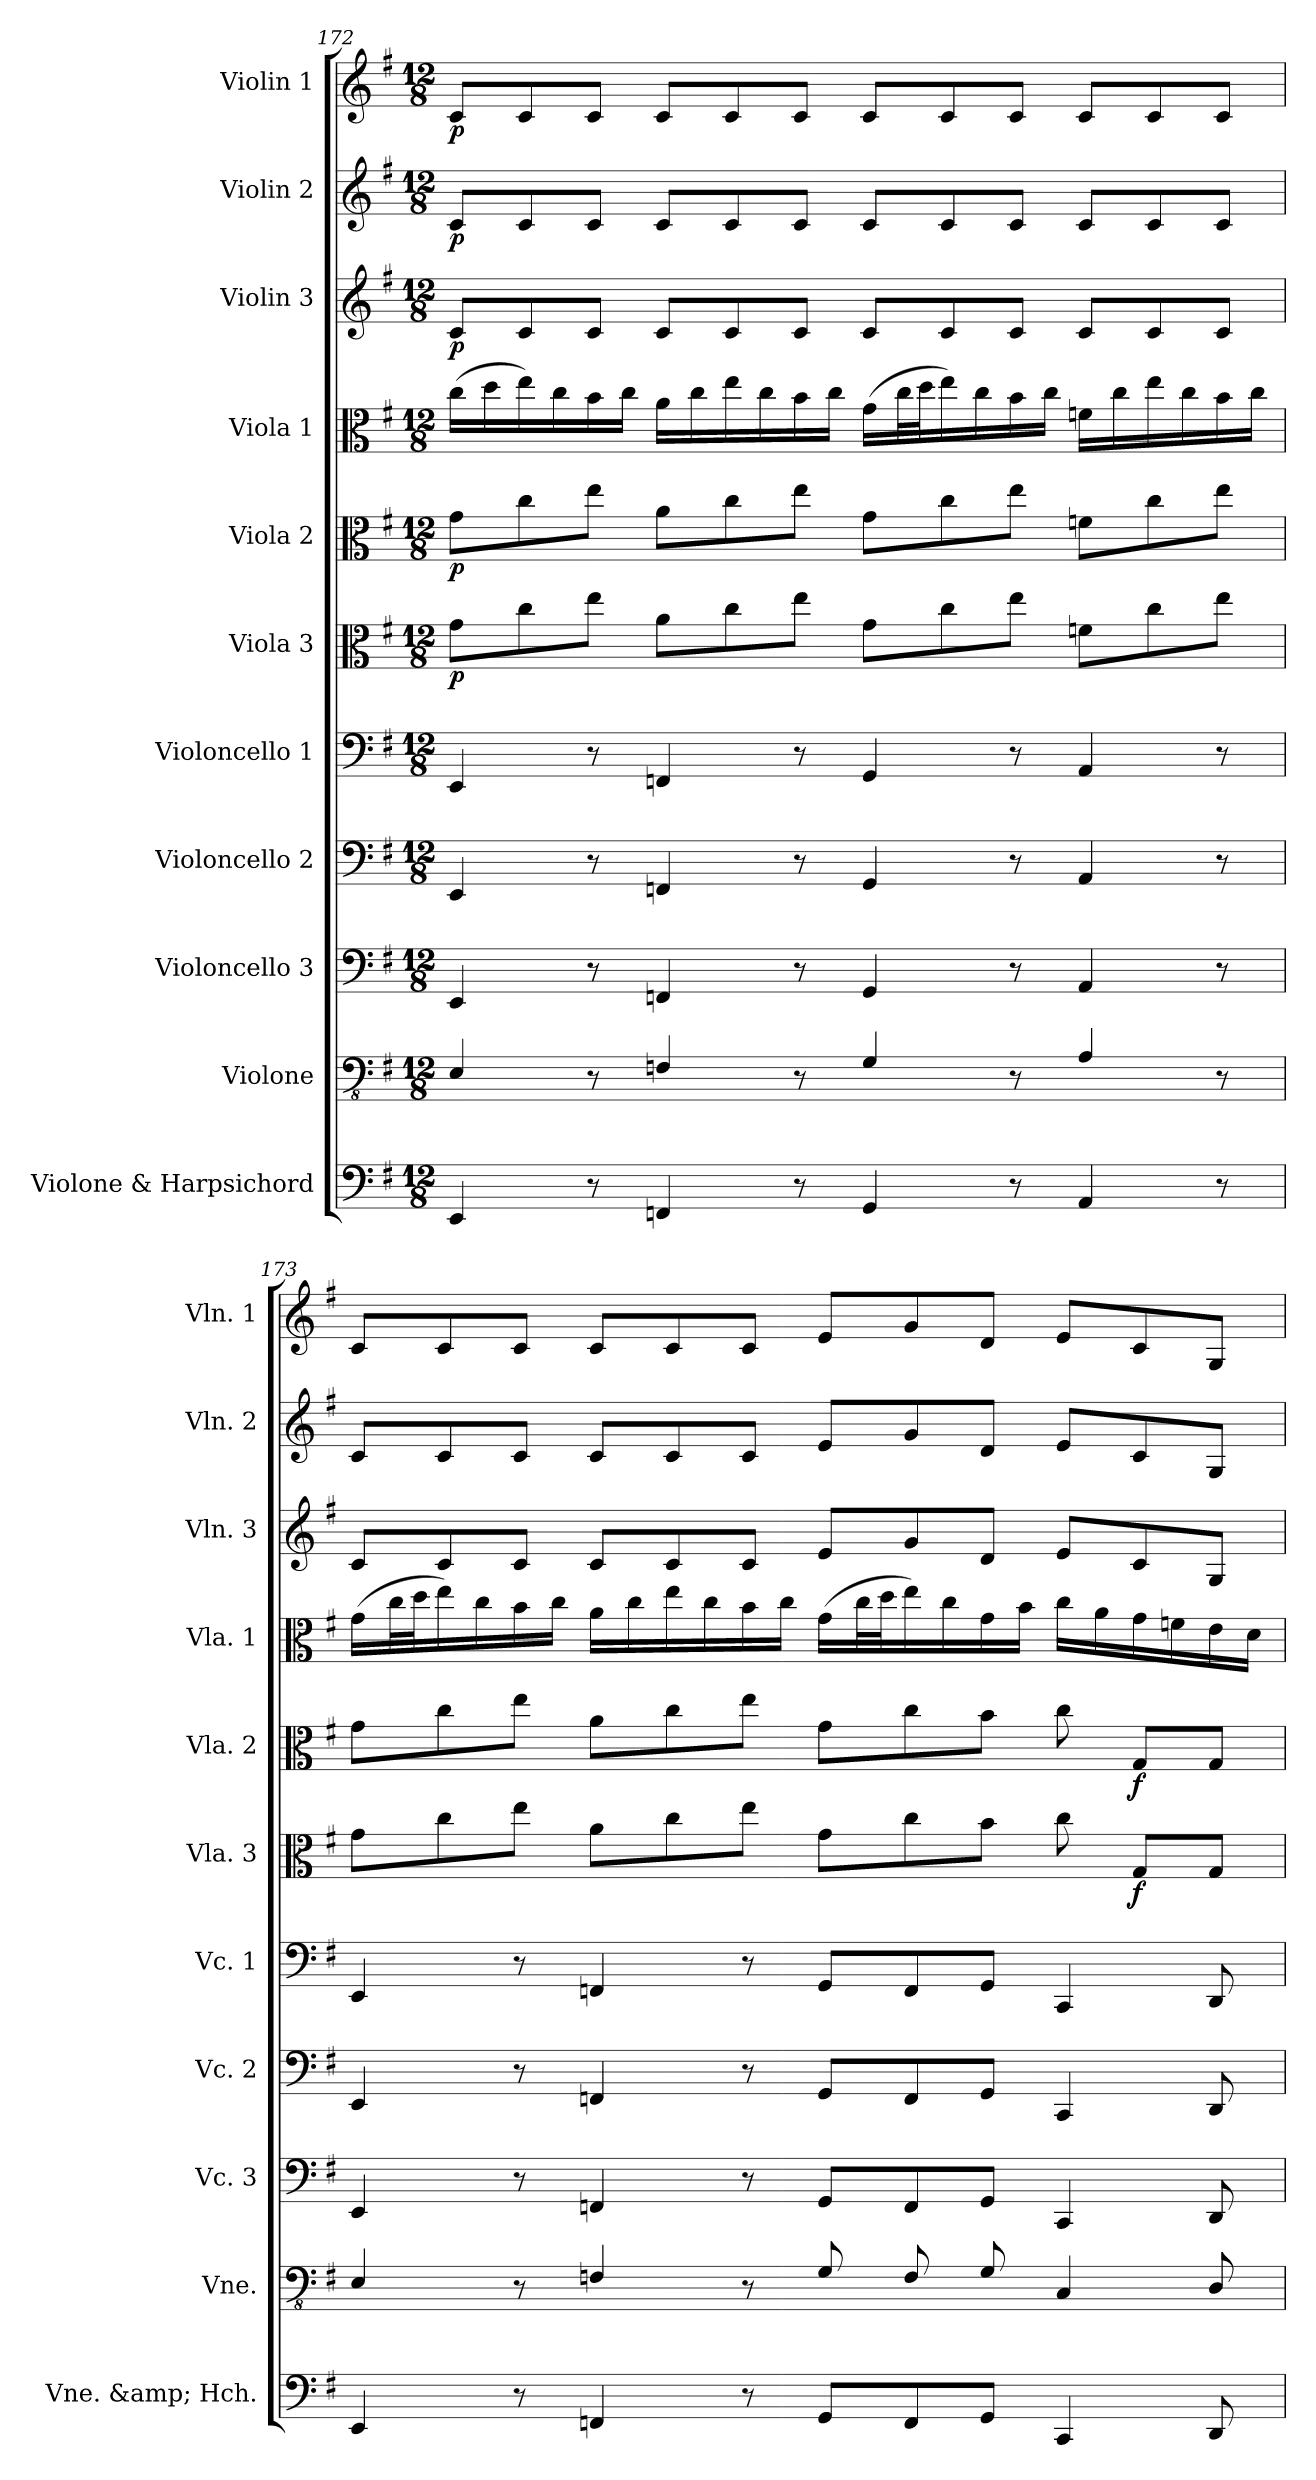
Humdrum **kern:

**kern	**kern	**kern	**kern	**kern	**kern	**dynam	**kern	**dynam	**kern	**kern	**dynam	**kern	**dynam	**kern	**dynam
*part11	*part10	*part9	*part8	*part7	*part6	*part6	*part5	*part5	*part4	*part3	*part3	*part2	*part2	*part1	*part1
*staff11	*staff10	*staff9	*staff8	*staff7	*staff6	*staff6	*staff5	*staff5	*staff4	*staff3	*staff3	*staff2	*staff2	*staff1	*staff1
*I"Violone &amp; Harpsichord	*I"Violone	*I"Violoncello 3	*I"Violoncello 2	*I"Violoncello 1	*I"Viola 3	*	*I"Viola 2	*	*I"Viola 1	*I"Violin 3	*	*I"Violin 2	*	*I"Violin 1	*
*I'Vne. &amp; Hch.	*I'Vne.	*I'Vc. 3	*I'Vc. 2	*I'Vc. 1	*I'Vla. 3	*	*I'Vla. 2	*	*I'Vla. 1	*I'Vln. 3	*	*I'Vln. 2	*	*I'Vln. 1	*
*clefF4	*clefFv4	*clefF4	*clefF4	*clefF4	*clefC3	*	*clefC3	*	*clefC3	*clefG2	*	*clefG2	*	*clefG2	*
*	*ITrd7c12	*	*	*	*	*	*	*	*	*	*	*	*	*	*
*k[f#]	*k[f#]	*k[f#]	*k[f#]	*k[f#]	*k[f#]	*	*k[f#]	*	*k[f#]	*k[f#]	*	*k[f#]	*	*k[f#]	*
*M12/8	*M12/8	*M12/8	*M12/8	*M12/8	*M12/8	*	*M12/8	*	*M12/8	*M12/8	*	*M12/8	*	*M12/8	*
=172	=172	=172	=172	=172	=172	=172	=172	=172	=172	=172	=172	=172	=172	=172	=172
!	!	!	!	!	!	!LO:DY:b	!	!LO:DY:b	!	!	!LO:DY:b	!	!LO:DY:b	!	!LO:DY:b
4EE/	4EEE/	4EE/	4EE/	4EE/	8g\L	p	8g\L	p	(16cc\LL	8c/L	p	8c/L	p	8c/L	p
.	.	.	.	.	.	.	.	.	16dd\	.	.	.	.	.	.
.	.	.	.	.	8cc\	.	8cc\	.	16ee\)	8c/	.	8c/	.	8c/	.
.	.	.	.	.	.	.	.	.	16cc\	.	.	.	.	.	.
8r	8r	8r	8r	8r	8ee\J	.	8ee\J	.	16b\	8c/J	.	8c/J	.	8c/J	.
.	.	.	.	.	.	.	.	.	16cc\JJ	.	.	.	.	.	.
4FFn/	4FFFn/	4FFn/	4FFn/	4FFn/	8a\L	.	8a\L	.	16a\LL	8c/L	.	8c/L	.	8c/L	.
.	.	.	.	.	.	.	.	.	16cc\	.	.	.	.	.	.
.	.	.	.	.	8cc\	.	8cc\	.	16ee\	8c/	.	8c/	.	8c/	.
.	.	.	.	.	.	.	.	.	16cc\	.	.	.	.	.	.
8r	8r	8r	8r	8r	8ee\J	.	8ee\J	.	16b\	8c/J	.	8c/J	.	8c/J	.
.	.	.	.	.	.	.	.	.	16cc\JJ	.	.	.	.	.	.
4GG/	4GGG/	4GG/	4GG/	4GG/	8g\L	.	8g\L	.	(16g\LL	8c/L	.	8c/L	.	8c/L	.
.	.	.	.	.	.	.	.	.	32cc\L	.	.	.	.	.	.
.	.	.	.	.	.	.	.	.	32dd\J	.	.	.	.	.	.
.	.	.	.	.	8cc\	.	8cc\	.	16ee\)	8c/	.	8c/	.	8c/	.
.	.	.	.	.	.	.	.	.	16cc\	.	.	.	.	.	.
8r	8r	8r	8r	8r	8ee\J	.	8ee\J	.	16b\	8c/J	.	8c/J	.	8c/J	.
.	.	.	.	.	.	.	.	.	16cc\JJ	.	.	.	.	.	.
4AA/	4AAA/	4AA/	4AA/	4AA/	8fn\L	.	8fn\L	.	16fn\LL	8c/L	.	8c/L	.	8c/L	.
.	.	.	.	.	.	.	.	.	16cc\	.	.	.	.	.	.
.	.	.	.	.	8cc\	.	8cc\	.	16ee\	8c/	.	8c/	.	8c/	.
.	.	.	.	.	.	.	.	.	16cc\	.	.	.	.	.	.
8r	8r	8r	8r	8r	8ee\J	.	8ee\J	.	16b\	8c/J	.	8c/J	.	8c/J	.
.	.	.	.	.	.	.	.	.	16cc\JJ	.	.	.	.	.	.
=173	=173	=173	=173	=173	=173	=173	=173	=173	=173	=173	=173	=173	=173	=173	=173
4EE/	4EEE/	4EE/	4EE/	4EE/	8g\L	.	8g\L	.	(16g\LL	8c/L	.	8c/L	.	8c/L	.
.	.	.	.	.	.	.	.	.	32cc\L	.	.	.	.	.	.
.	.	.	.	.	.	.	.	.	32dd\J	.	.	.	.	.	.
.	.	.	.	.	8cc\	.	8cc\	.	16ee\)	8c/	.	8c/	.	8c/	.
.	.	.	.	.	.	.	.	.	16cc\	.	.	.	.	.	.
8r	8r	8r	8r	8r	8ee\J	.	8ee\J	.	16b\	8c/J	.	8c/J	.	8c/J	.
.	.	.	.	.	.	.	.	.	16cc\JJ	.	.	.	.	.	.
4FFn/	4FFFn/	4FFn/	4FFn/	4FFn/	8a\L	.	8a\L	.	16a\LL	8c/L	.	8c/L	.	8c/L	.
.	.	.	.	.	.	.	.	.	16cc\	.	.	.	.	.	.
.	.	.	.	.	8cc\	.	8cc\	.	16ee\	8c/	.	8c/	.	8c/	.
.	.	.	.	.	.	.	.	.	16cc\	.	.	.	.	.	.
8r	8r	8r	8r	8r	8ee\J	.	8ee\J	.	16b\	8c/J	.	8c/J	.	8c/J	.
.	.	.	.	.	.	.	.	.	16cc\JJ	.	.	.	.	.	.
8GG/L	8GGG/	8GG/L	8GG/L	8GG/L	8g\L	.	8g\L	.	(16g\LL	8e/L	.	8e/L	.	8e/L	.
.	.	.	.	.	.	.	.	.	32cc\L	.	.	.	.	.	.
.	.	.	.	.	.	.	.	.	32dd\J	.	.	.	.	.	.
8FF/	8FFF/	8FF/	8FF/	8FF/	8cc\	.	8cc\	.	16ee\)	8g/	.	8g/	.	8g/	.
.	.	.	.	.	.	.	.	.	16cc\	.	.	.	.	.	.
8GG/J	8GGG/	8GG/J	8GG/J	8GG/J	8b\J	.	8b\J	.	16g\	8d/J	.	8d/J	.	8d/J	.
.	.	.	.	.	.	.	.	.	16b\JJ	.	.	.	.	.	.
4CC/	4CCC/	4CC/	4CC/	4CC/	8cc\	.	8cc\	.	16cc\LL	8e/L	.	8e/L	.	8e/L	.
.	.	.	.	.	.	.	.	.	16a\	.	.	.	.	.	.
!	!	!	!	!	!	!LO:DY:b	!	!LO:DY:b	!	!	!	!	!	!	!
.	.	.	.	.	8G/L	f	8G/L	f	16g\	8c/	.	8c/	.	8c/	.
.	.	.	.	.	.	.	.	.	16fn\	.	.	.	.	.	.
8DD/	8DDD/	8DD/	8DD/	8DD/	8G/J	.	8G/J	.	16e\	8G/J	.	8G/J	.	8G/J	.
.	.	.	.	.	.	.	.	.	16d\JJ	.	.	.	.	.	.
=	=	=	=	=	=	=	=	=	=	=	=	=	=	=	=
*-	*-	*-	*-	*-	*-	*-	*-	*-	*-	*-	*-	*-	*-	*-	*-
